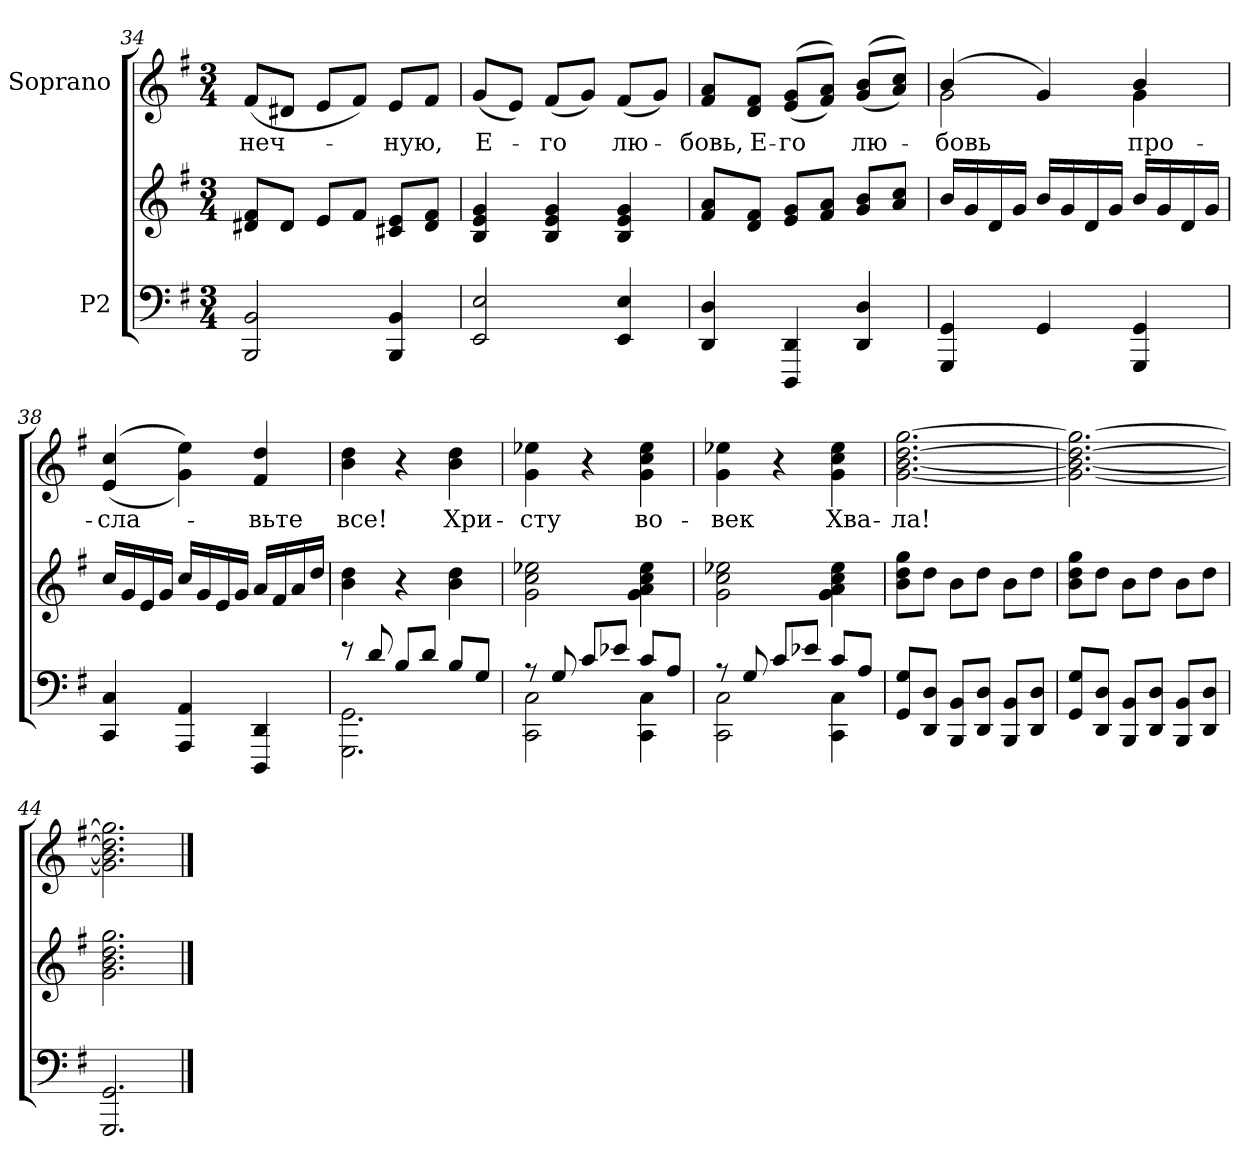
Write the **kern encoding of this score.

**kern	**kern	**kern	**text
*part2	*part2	*part1	*part1
*staff3	*staff2	*staff1	*staff1
*I"P2	*	*I"Soprano	*
*clefF4	*clefG2	*clefG2	*
*k[f#]	*k[f#]	*k[f#]	*
*G:	*G:	*G:	*
*M3/4	*M3/4	*M3/4	*
=34	=34	=34	=34
!	!	!	!LO:LY:b:color=#000000
2BBBi/ 2BBi	8d#Xi/ 8f#iL	(8f#i/L	-неч-
.	8d#i/J	8d#Xi/J	.
.	8ei/L	8ei/L	.
.	8f#i/J	8f#i/J)	.
!	!	!	!LO:LY:b:color=#000000
4BBBi/ 4BBi	8c#Xi/ 8eiL	8ei/L	-ную,
.	8d#i/ 8f#iJ	8f#i/J	.
!!LO:PB:g=z
=35	=35	=35	=35
!	!	!	!LO:LY:b:color=#000000
2EEi/ 2Ei	4Bi/ 4ei 4gi	(8gi/L	Е-
.	.	8ei/J)	.
!	!	!	!LO:LY:b:color=#000000
.	4Bi/ 4ei 4gi	(8f#i/L	-го
.	.	8gi/J)	.
!	!	!	!LO:LY:b:color=#000000
4EEi/ 4Ei	4Bi/ 4ei 4gi	(8f#i/L	лю-
.	.	8gi/J)	.
=36	=36	=36	=36
!	!	!	!LO:LY:b:color=#000000
4DDi/ 4Di	8f#i/ 8aiL	8f#i/ 8aiL	-бовь,
!	!	!	!LO:LY:b:color=#000000
.	8di/ 8f#iJ	8di/ 8f#iJ	Е-
!	!	!	!LO:LY:b:color=#000000
4DDDi/ 4DDi	8ei/ 8giL	((8ei/ 8giL	-го
.	8f#i/ 8aiJ	8f#i/ 8aiJ))	.
!	!	!	!LO:LY:b:color=#000000
4DDi/ 4Di	8gi/ 8biL	((8gi/ 8biL	лю-
.	8ai/ 8cciJ	8ai/ 8cciJ))	.
=37	=37	=37	=37
!	!	!	!LO:LY:b:color=#000000
*	*	*^	*
4GGGi/ 4GGi	16bi/LL	(4bi/	2gi\	-бовь
.	16gi/	.	.	.
.	16di/	.	.	.
.	16gi/JJ	.	.	.
4GGi/	16bi/LL	4gi/)	.	.
.	16gi/	.	.	.
.	16di/	.	.	.
.	16gi/JJ	.	.	.
!	!	!	!	!LO:LY:b:color=#000000
4GGGi/ 4GGi	16bi/LL	4bi/	4gi\	про-
.	16gi/	.	.	.
.	16di/	.	.	.
.	16gi/JJ	.	.	.
*	*	*v	*v	*
!!LO:LB:g=z
=38	=38	=38	=38
!	!	!	!LO:LY:b:color=#000000
4CCi/ 4Ci	16cci/LL	((4ei/ 4cci	-сла-
.	16gi/	.	.
.	16ei/	.	.
.	16gi/JJ	.	.
4AAAi/ 4AAi	16cci/LL	4gi\ 4eei))	.
.	16gi/	.	.
.	16ei/	.	.
.	16gi/JJ	.	.
!	!	!	!LO:LY:b:color=#000000
4DDDi/ 4DDi	16ai/LL	4f#i/ 4ddi	-вьте
.	16f#i/	.	.
.	16ai/	.	.
.	16ddi/JJ	.	.
=39	=39	=39	=39
*^	*	*	*
!	!	!	!	!LO:LY:b:color=#000000
8r	2.GGGi\ 2.GGi	4bi\ 4ddi	4bi\ 4ddi	все!
8di/	.	.	.	.
8Bi/L	.	4r	4r	.
8di/J	.	.	.	.
!	!	!	!	!LO:LY:b:color=#000000
8Bi/L	.	4bi\ 4ddi	4bi\ 4ddi	Хри-
8Gi/J	.	.	.	.
=40	=40	=40	=40	=40
!	!	!	!	!LO:LY:b:color=#000000
8r	2CCi\ 2Ci	2gi\ 2cci 2ee-Xi	4gi\ 4ee-Xi	-сту
8Gi/	.	.	.	.
8ci/L	.	.	4r	.
8e-Xi/J	.	.	.	.
!	!	!	!	!LO:LY:b:color=#000000
8ci/L	4CCi\ 4Ci	4gi\ 4ai 4cci 4ee-i	4gi\ 4cci 4ee-i	во-
8Ai/J	.	.	.	.
!!LO:LB:g=z
=41	=41	=41	=41	=41
!	!	!	!	!LO:LY:b:color=#000000
8r	2CCi\ 2Ci	2gi\ 2cci 2ee-Xi	4gi\ 4ee-Xi	-век
8Gi/	.	.	.	.
8ci/L	.	.	4r	.
8e-Xi/J	.	.	.	.
!	!	!	!	!LO:LY:b:color=#000000
8ci/L	4CCi\ 4Ci	4gi\ 4ai 4cci 4ee-i	4gi\ 4cci 4ee-i	Хва-
8Ai/J	.	.	.	.
*v	*v	*	*	*
=42	=42	=42	=42
!	!	!	!LO:LY:b:color=#000000
8GGi/ 8GiL	8bi\ 8ddi 8ggiL	[<2.gi\ [<2.bi [>2.ddi [>2.ggi	-ла!
8DDi/ 8DiJ	8ddi\J	.	.
8BBBi/ 8BBiL	8bi\L	.	.
8DDi/ 8DiJ	8ddi\J	.	.
8BBBi/ 8BBiL	8bi\L	.	.
8DDi/ 8DiJ	8ddi\J	.	.
=43	=43	=43	=43
8GGi/ 8GiL	8bi\ 8ddi 8ggiL	2.gi\_< 2.bi_< 2.ddi_> 2.ggi_>	.
8DDi/ 8DiJ	8ddi\J	.	.
8BBBi/ 8BBiL	8bi\L	.	.
8DDi/ 8DiJ	8ddi\J	.	.
8BBBi/ 8BBiL	8bi\L	.	.
8DDi/ 8DiJ	8ddi\J	.	.
=44	=44	=44	=44
2.GGGi/ 2.GGi	2.gi\ 2.bi 2.ddi 2.ggi	2.gi\] 2.bi] 2.ddi] 2.ggi]	.
==	==	==	==
*-	*-	*-	*-
